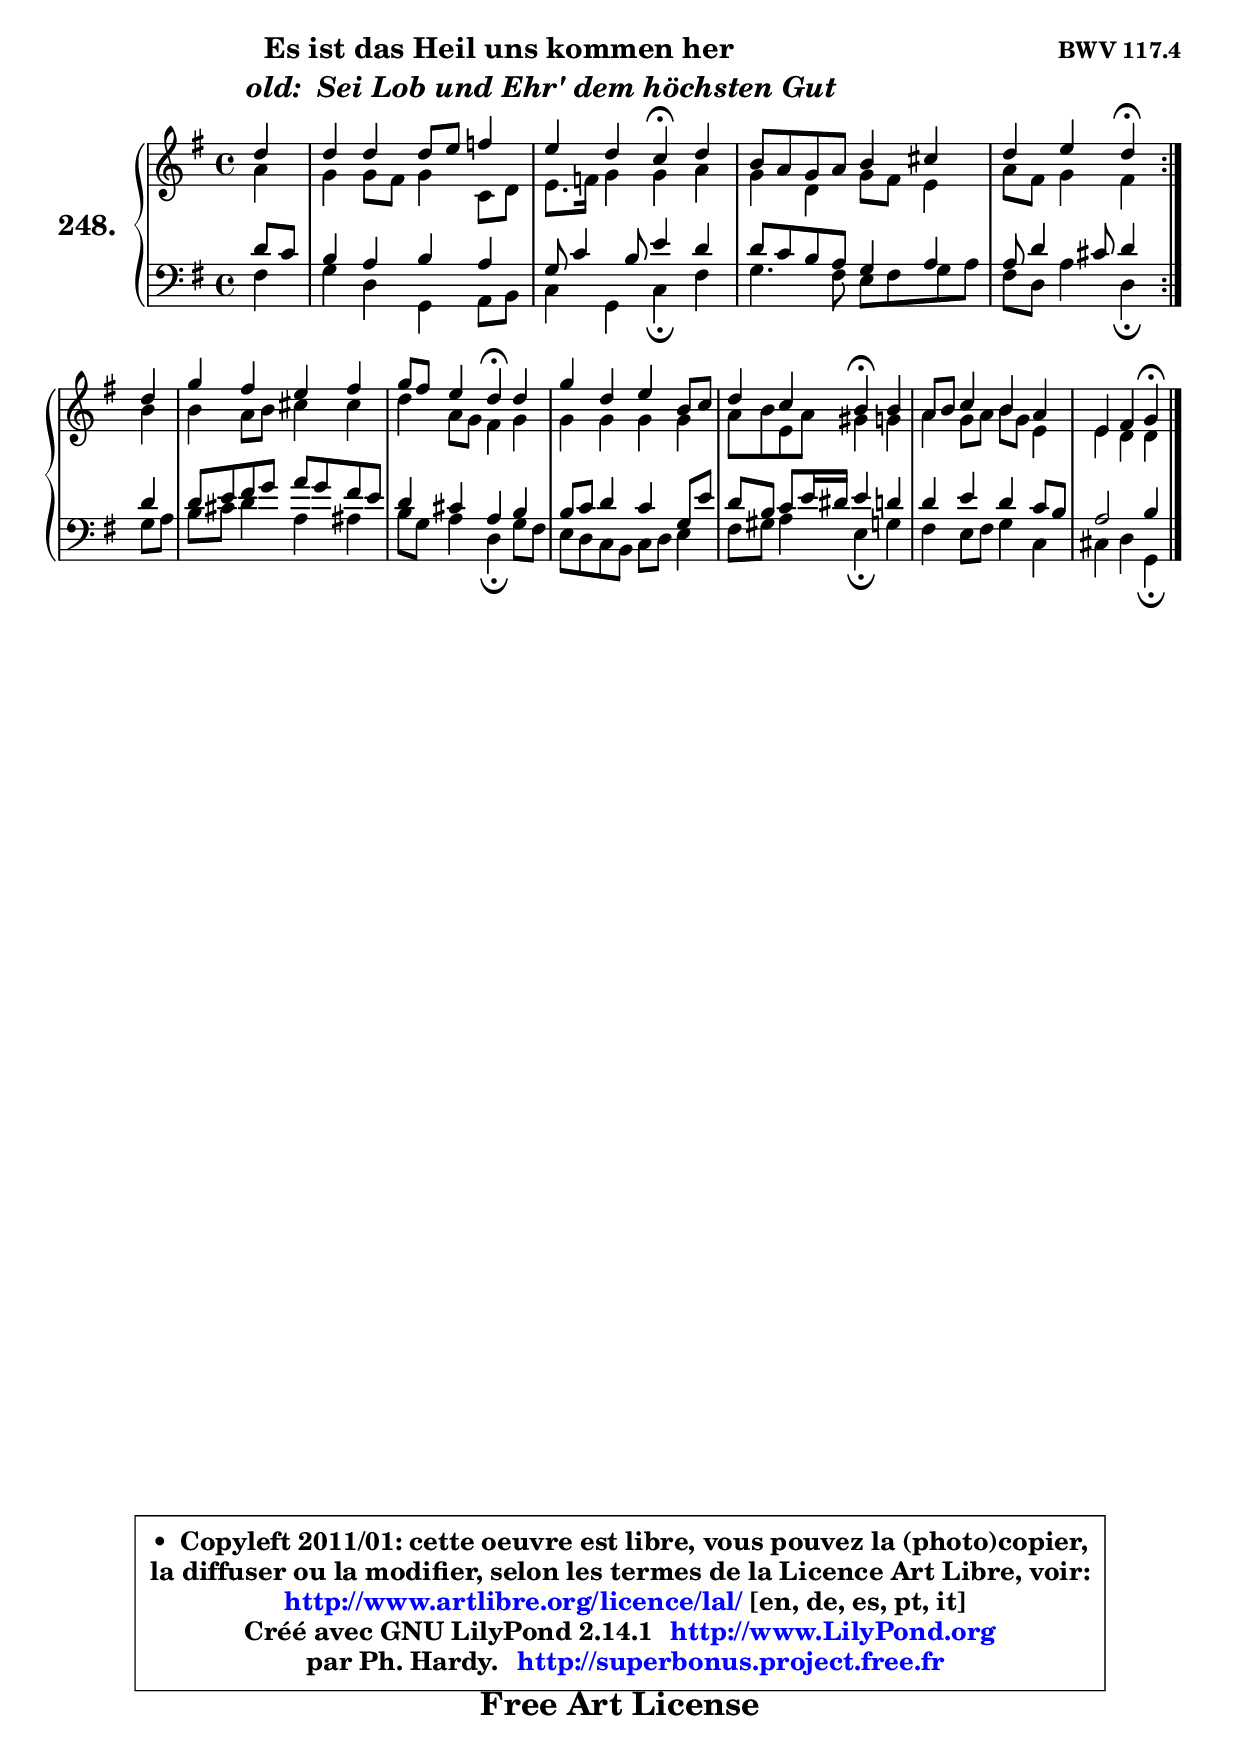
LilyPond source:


\version "2.14.1"

    \paper {
%	system-system-spacing #'padding = #0.1
%	score-system-spacing #'padding = #0.1
%	ragged-bottom = ##f
%	ragged-last-bottom = ##f
	}

    \header {
      opus = \markup { \bold "BWV 117.4" }
      piece = \markup { \hspace #9 \fontsize #2 \bold \column \center-align { \line {"Es ist das Heil uns kommen her"}
                     \line { \hspace #9 \italic "old:  Sei Lob und Ehr' dem höchsten Gut "}
                 } }
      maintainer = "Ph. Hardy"
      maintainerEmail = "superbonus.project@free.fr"
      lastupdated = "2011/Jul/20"
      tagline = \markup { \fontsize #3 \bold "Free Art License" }
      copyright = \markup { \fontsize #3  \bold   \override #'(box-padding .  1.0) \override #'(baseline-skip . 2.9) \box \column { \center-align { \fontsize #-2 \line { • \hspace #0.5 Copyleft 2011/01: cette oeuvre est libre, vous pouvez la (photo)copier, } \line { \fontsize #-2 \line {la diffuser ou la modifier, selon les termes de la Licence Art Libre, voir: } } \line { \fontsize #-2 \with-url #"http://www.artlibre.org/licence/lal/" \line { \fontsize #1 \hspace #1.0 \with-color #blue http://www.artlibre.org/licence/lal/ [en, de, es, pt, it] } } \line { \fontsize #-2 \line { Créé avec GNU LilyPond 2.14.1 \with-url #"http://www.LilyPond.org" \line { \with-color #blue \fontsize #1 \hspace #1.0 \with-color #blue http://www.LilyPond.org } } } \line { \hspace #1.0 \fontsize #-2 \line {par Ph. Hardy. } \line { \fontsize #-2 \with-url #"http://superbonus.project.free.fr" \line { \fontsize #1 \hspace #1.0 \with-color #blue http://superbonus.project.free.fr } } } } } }

	  }

  guidemidi = {
	\repeat volta 2 {
        r4 |
        R1 |
        r2 \tempo 4 = 30 r4 \tempo 4 = 78 r4 |
        R1 |
        r2 \tempo 4 = 30 r4 \tempo 4 = 78 } %fin du repeat
        r4 |
        R1 |
        r2 \tempo 4 = 30 r4 \tempo 4 = 78 r4 |
        R1 |
        r2 \tempo 4 = 30 r4 \tempo 4 = 78 r4 |
        R1 |
        r2 \tempo 4 = 30 r4
	}

  upper = {
	\time 4/4
	\key g \major
	\clef treble
	\partial 4
	\voiceOne
	<< { 
	% SOPRANO
	\set Voice.midiInstrument = "acoustic grand"
	\relative c'' {
	\repeat volta 2 {
        d4 |
        d4 d d8 e f4 |
        e4 d c\fermata d |
        b8 a g a b4 cis |
        d4 e d\fermata } %fin du repeat
\break
        d4 |
        g4 fis e fis |
        g8 fis e4 d\fermata d |
        g4 d e b8 c |
        d4 c b\fermata b |
        a8 b c4 b a |
        e4 fis g\fermata
        \bar "|."
	} % fin de relative
	}

	\context Voice="1" { \voiceTwo 
	% ALTO
	\set Voice.midiInstrument = "acoustic grand"
	\relative c'' {
	\repeat volta 2 {
        a4 |
        g4 g8 fis g4 c,8 d |
        e8. f16 g4 g a4 |
        g4 d g8 fis e4 |
        a8 fis g4 fis } %fin du repeat
        b4 |
        b4 a8 b cis4 cis |
        d4 a8 g fis4 g |
        g4 g g g |
        a8 b e, a gis4 g |
        a4 g8 a b g e4 |
        e4 d d
        \bar "|."
	} % fin de relative
	\oneVoice
	} >>
	}

    lower = {
	\time 4/4
	\key g \major
	\clef bass
	\partial 4
	\voiceOne
	<< { 
	% TENOR
	\set Voice.midiInstrument = "acoustic grand"
	\relative c' {
	\repeat volta 2 {
        d8 c |
        b4 a b a |
        g8 c4 b8 e4 d |
        d8 c b a g4 a |
        a8 d4 cis8 d4 } %fin du repeat
        d4 |
        d8 e fis g a g fis e |
        d4 cis a b |
        b8 c d4 c g8 e' |
        d8 b c e16 dis e4 d! |
        d4 e d4 c8 b |
        a2 b4
        \bar "|."
	} % fin de relative
	}
	\context Voice="1" { \voiceTwo 
	% BASS
	\set Voice.midiInstrument = "acoustic grand"
	\relative c {
	\repeat volta 2 {
        fis4 |
        g4 d g, a8 b |
        c4 g c\fermata fis |
        g4. fis8 e fis g a |
        fis8 d a'4 d,\fermata } %fin du repeat
        g8 a |
        b8 cis d4 a ais |
        b8 g a4 d,\fermata g8 fis |
        e8 d c b c d e4 |
        fis8 gis a4 e\fermata g4 |
        fis4 e8 fis g4 c, |
        cis4 d g,\fermata
        \bar "|."
	} % fin de relative
	\oneVoice
	} >>
	}


    \score { 

	\new PianoStaff <<
	\set PianoStaff.instrumentName = \markup { \bold \huge "248." }
	\new Staff = "upper" \upper
	\new Staff = "lower" \lower
	>>

    \layout {
%	ragged-last = ##f
	   }

         } % fin de score

  \score {
    \unfoldRepeats { << \guidemidi \upper \lower >> }
    \midi {
    \context {
     \Staff
      \remove "Staff_performer"
               }

     \context {
      \Voice
       \consists "Staff_performer"
                }

     \context { 
      \Score
      tempoWholesPerMinute = #(ly:make-moment 78 4)
		}
	    }
	}

